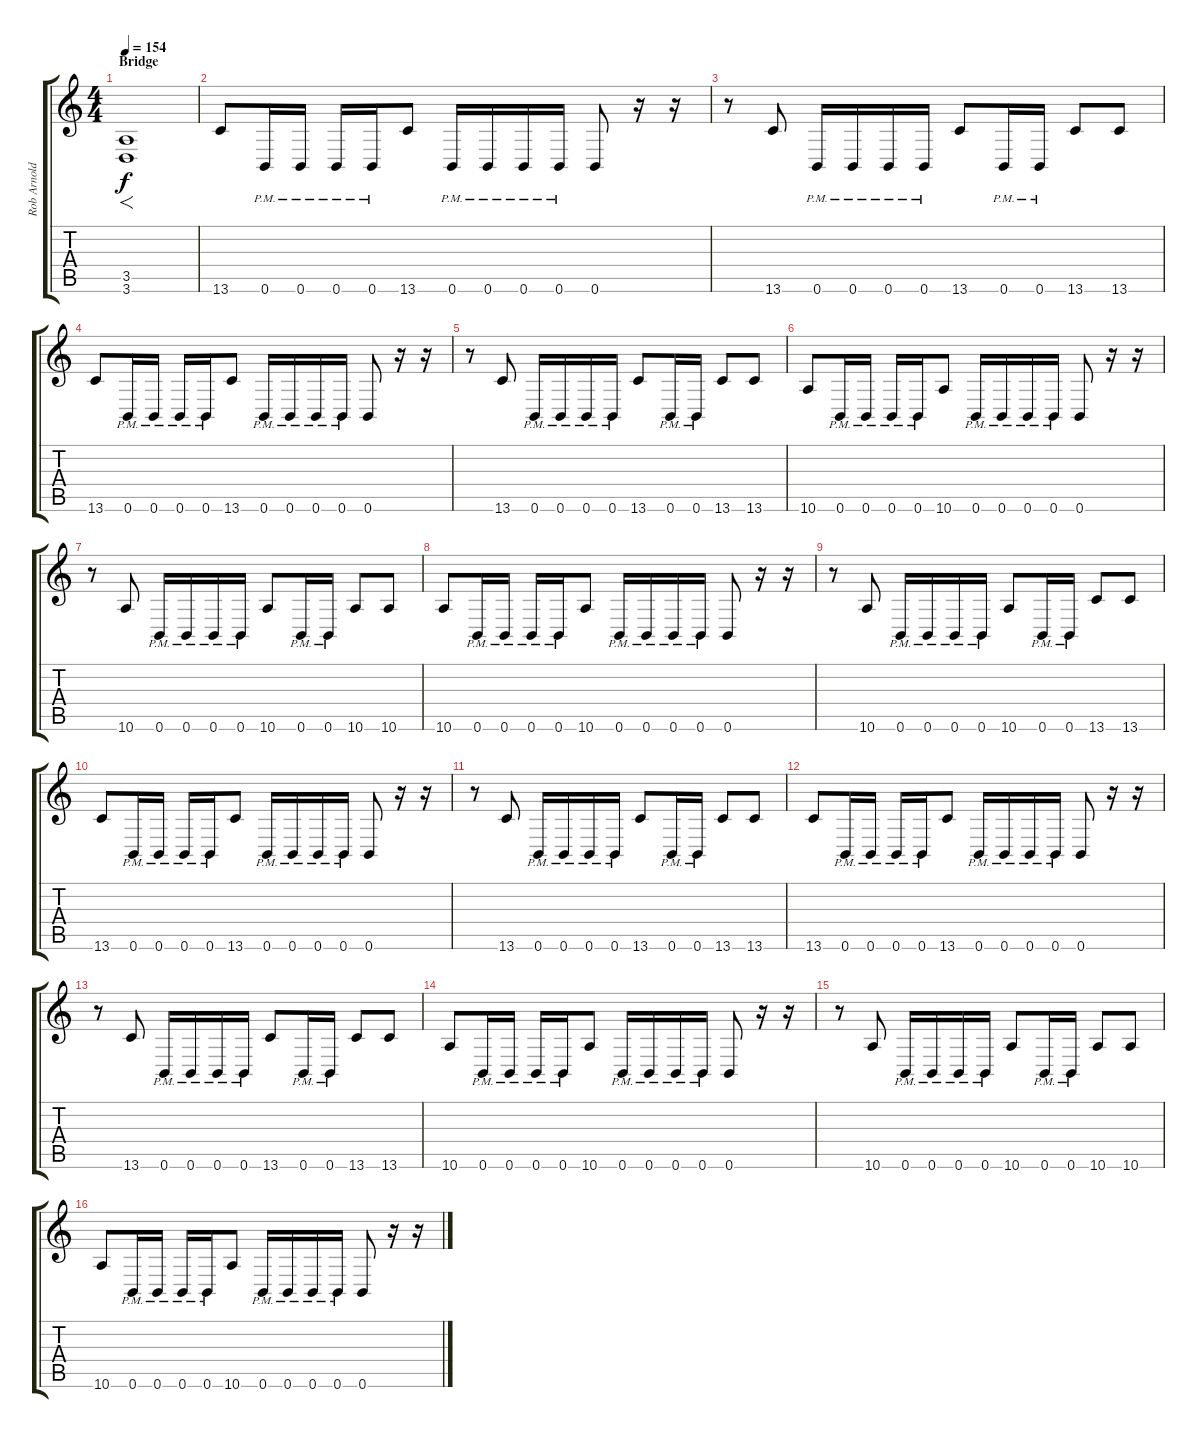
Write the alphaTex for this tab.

\track ("Rob Arnold" "Rob Arnold") {instrument distortionguitar}
\staff {score tabs}
\tuning (Db4 Ab3 E3 B2 Gb2 B1) {hide}
\ts (4 4)
\section ("" "Bridge")
\tempo 154
\clef g2
\ks c
(3.5 3.6).1{f dy f} |
13.6.8 0.6{pm}.16 0.6{pm}.16 0.6{pm}.16 0.6{pm}.16 13.6.8 0.6{pm}.16 0.6{pm}.16 0.6{pm}.16 0.6{pm}.16 0.6.8 r.16 r.16 |
r.8 13.6.8 0.6{pm}.16 0.6{pm}.16 0.6{pm}.16 0.6{pm}.16 13.6.8 0.6{pm}.16 0.6{pm}.16 13.6.8 13.6.8 |
13.6.8 0.6{pm}.16 0.6{pm}.16 0.6{pm}.16 0.6{pm}.16 13.6.8 0.6{pm}.16 0.6{pm}.16 0.6{pm}.16 0.6{pm}.16 0.6.8 r.16 r.16 |
r.8 13.6.8 0.6{pm}.16 0.6{pm}.16 0.6{pm}.16 0.6{pm}.16 13.6.8 0.6{pm}.16 0.6{pm}.16 13.6.8 13.6.8 |
10.6.8 0.6{pm}.16 0.6{pm}.16 0.6{pm}.16 0.6{pm}.16 10.6.8 0.6{pm}.16 0.6{pm}.16 0.6{pm}.16 0.6{pm}.16 0.6.8 r.16 r.16 |
r.8 10.6.8 0.6{pm}.16 0.6{pm}.16 0.6{pm}.16 0.6{pm}.16 10.6.8 0.6{pm}.16 0.6{pm}.16 10.6.8 10.6.8 |
10.6.8 0.6{pm}.16 0.6{pm}.16 0.6{pm}.16 0.6{pm}.16 10.6.8 0.6{pm}.16 0.6{pm}.16 0.6{pm}.16 0.6{pm}.16 0.6.8 r.16 r.16 |
r.8 10.6.8 0.6{pm}.16 0.6{pm}.16 0.6{pm}.16 0.6{pm}.16 10.6.8 0.6{pm}.16 0.6{pm}.16 13.6.8 13.6.8 |
13.6.8 0.6{pm}.16 0.6{pm}.16 0.6{pm}.16 0.6{pm}.16 13.6.8 0.6{pm}.16 0.6{pm}.16 0.6{pm}.16 0.6{pm}.16 0.6.8 r.16 r.16 |
r.8 13.6.8 0.6{pm}.16 0.6{pm}.16 0.6{pm}.16 0.6{pm}.16 13.6.8 0.6{pm}.16 0.6{pm}.16 13.6.8 13.6.8 |
13.6.8 0.6{pm}.16 0.6{pm}.16 0.6{pm}.16 0.6{pm}.16 13.6.8 0.6{pm}.16 0.6{pm}.16 0.6{pm}.16 0.6{pm}.16 0.6.8 r.16 r.16 |
r.8 13.6.8 0.6{pm}.16 0.6{pm}.16 0.6{pm}.16 0.6{pm}.16 13.6.8 0.6{pm}.16 0.6{pm}.16 13.6.8 13.6.8 |
10.6.8 0.6{pm}.16 0.6{pm}.16 0.6{pm}.16 0.6{pm}.16 10.6.8 0.6{pm}.16 0.6{pm}.16 0.6{pm}.16 0.6{pm}.16 0.6.8 r.16 r.16 |
r.8 10.6.8 0.6{pm}.16 0.6{pm}.16 0.6{pm}.16 0.6{pm}.16 10.6.8 0.6{pm}.16 0.6{pm}.16 10.6.8 10.6.8 |
10.6.8 0.6{pm}.16 0.6{pm}.16 0.6{pm}.16 0.6{pm}.16 10.6.8 0.6{pm}.16 0.6{pm}.16 0.6{pm}.16 0.6{pm}.16 0.6.8 r.16 r.16
